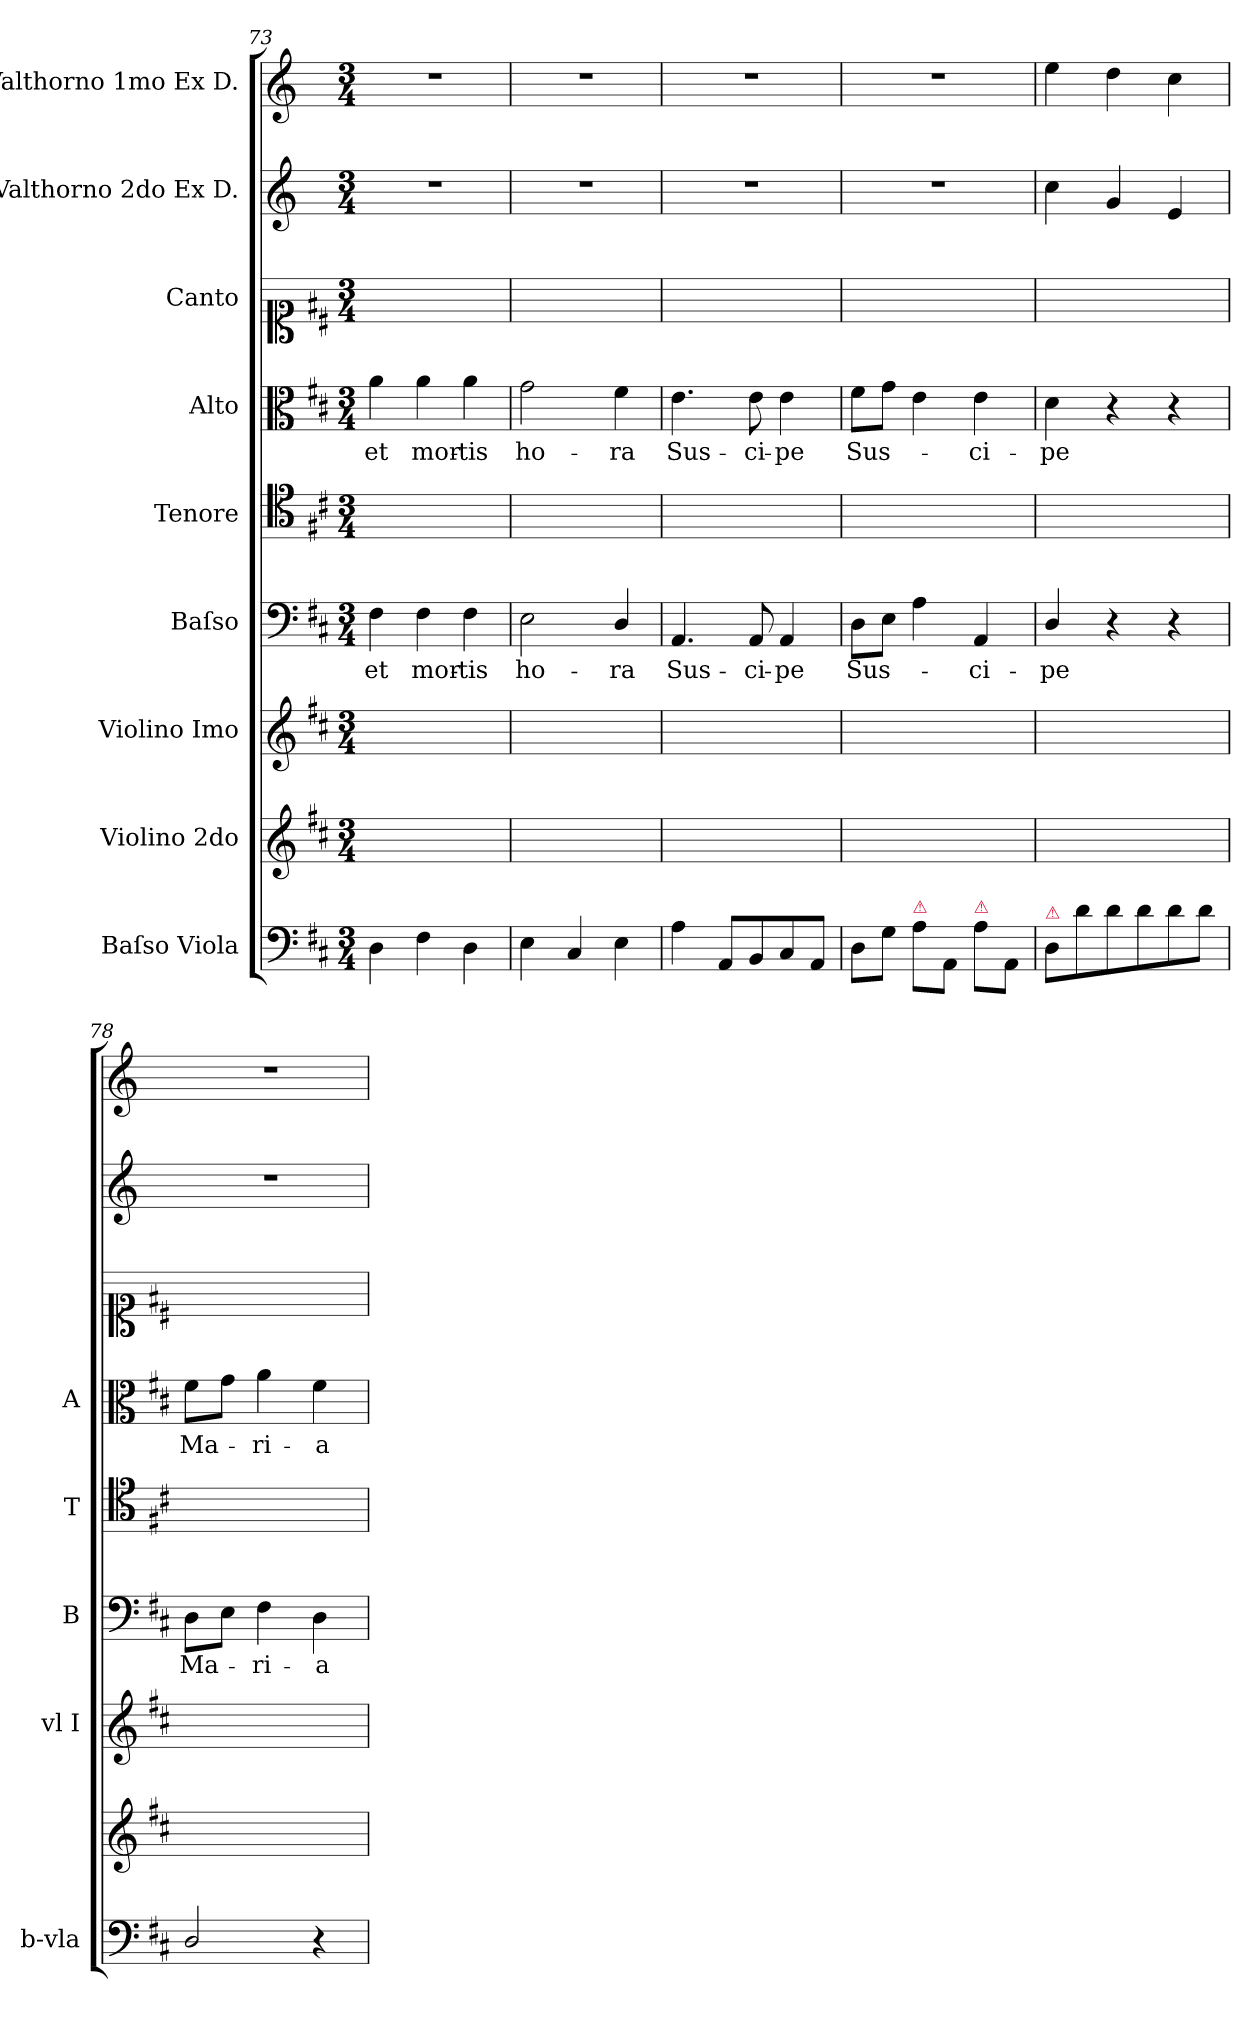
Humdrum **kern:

**kern	**kern	**kern	**kern	**text	**kern	**kern	**text	**kern	**kern	**kern
*part9	*part8	*part7	*part6	*part6	*part5	*part4	*part4	*part3	*part2	*part1
*staff9	*staff8	*staff7	*staff6	*staff6	*staff5	*staff4	*staff4	*staff3	*staff2	*staff1
*I"Baſso Viola	*I"Violino 2do	*I"Violino Imo	*I"Baſso	*	*I"Tenore	*I"Alto	*	*I"Canto	*I"Valthorno 2do Ex D.	*I"Valthorno 1mo Ex D.
*I'b-vla	*	*I'vl I	*I'B	*	*I'T	*I'A	*	*	*	*
*clefF4	*clefG2	*clefG2	*clefF4	*	*clefC4	*clefC3	*	*clefC1	*clefG2	*clefG2
*	*	*	*	*	*	*	*	*	*ITrd6c10	*ITrd6c10
*k[f#c#]	*k[f#c#]	*k[f#c#]	*k[f#c#]	*	*k[f#c#]	*k[f#c#]	*	*k[f#c#]	*k[f#c#]	*k[f#c#]
*D:	*D:	*D:	*D:	*	*D:	*D:	*	*D:	*D:	*D:
*M3/4	*M3/4	*M3/4	*M3/4	*	*M3/4	*M3/4	*	*M3/4	*M3/4	*M3/4
=73	=73	=73	=73	=73	=73	=73	=73	=73	=73	=73
4D\	2.ryy	2.ryy	4F#\	et	2.ryy	4a\	et	2.ryy	2.r	2.r
4F#\	.	.	4F#\	mor-	.	4a\	mor-	.	.	.
4D\	.	.	4F#\	-tis	.	4a\	-tis	.	.	.
=74	=74	=74	=74	=74	=74	=74	=74	=74	=74	=74
4E\	2.ryy	2.ryy	2E\	ho-	2.ryy	2g\	ho-	2.ryy	2.r	2.r
4C#/	.	.	.	.	.	.	.	.	.	.
4E\	.	.	4D/	-ra	.	4f#\	-ra	.	.	.
=75	=75	=75	=75	=75	=75	=75	=75	=75	=75	=75
4A\	2.ryy	2.ryy	4.AA/	Sus-	2.ryy	4.e\	Sus-	2.ryy	2.r	2.r
8AA/L	.	.	.	.	.	.	.	.	.	.
8BB/	.	.	8AA/	-ci-	.	8e\	-ci-	.	.	.
8C#/	.	.	4AA/	-pe	.	4e\	-pe	.	.	.
8AA/J	.	.	.	.	.	.	.	.	.	.
=76	=76	=76	=76	=76	=76	=76	=76	=76	=76	=76
8D\L	2.ryy	2.ryy	8D\L	Sus-	2.ryy	8f#\L	Sus-	2.ryy	2.r	2.r
8G\J	.	.	8E\J	.	.	8g\J	.	.	.	.
!LO:TX:a:color=crimson:t=⚠	!	!	!	!	!	!	!	!	!	!
8A\L	.	.	4A\	.	.	4e\	.	.	.	.
8AA\J	.	.	.	.	.	.	.	.	.	.
!LO:TX:a:color=crimson:t=⚠	!	!	!	!	!	!	!	!	!	!
8A\L	.	.	4AA/	-ci-	.	4e\	-ci-	.	.	.
8AA\J	.	.	.	.	.	.	.	.	.	.
=77	=77	=77	=77	=77	=77	=77	=77	=77	=77	=77
!LO:TX:a:color=crimson:t=⚠	!	!	!	!	!	!	!	!	!	!
8D\L	2.ryy	2.ryy	4D/	-pe	2.ryy	4d\	-pe	2.ryy	4d\	4f#\
8d\	.	.	.	.	.	.	.	.	.	.
8d\	.	.	4r	.	.	4r	.	.	4A/	4e\
8d\	.	.	.	.	.	.	.	.	.	.
8d\	.	.	4r	.	.	4r	.	.	4F#/	4d\
8d\J	.	.	.	.	.	.	.	.	.	.
=78	=78	=78	=78	=78	=78	=78	=78	=78	=78	=78
2D/	2.ryy	2.ryy	8D\L	Ma-	2.ryy	8f#\L	Ma-	2.ryy	2.r	2.r
.	.	.	8E\J	.	.	8g\J	.	.	.	.
.	.	.	4F#\	-ri-	.	4a\	-ri-	.	.	.
4r	.	.	4D\	-a	.	4f#\	-a	.	.	.
=	=	=	=	=	=	=	=	=	=	=
*-	*-	*-	*-	*-	*-	*-	*-	*-	*-	*-
